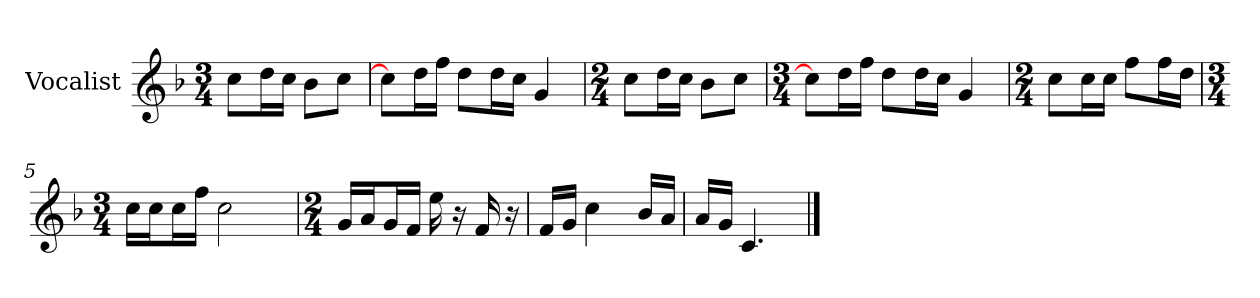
**kern
*part1
*staff1
*I"Vocalist
*k[b-]
*F:
*M3/4
=
8ccL
16ddL
16ccJJ
8b-L
8ccJ
=1
8ccL]
16ddL
16ffJJ
8ddL
16ddL
16ccJJ
4g
=2
*M2/4
8ccL
16ddL
16ccJJ
8b-L
8ccJ
=3
*M3/4
8ccL]
16ddL
16ffJJ
8ddL
16ddL
16ccJJ
4g
=4
*M2/4
8ccL
16ccL
16ccJJ
8ffL
16ffL
16ddJJ
=5
*M3/4
16ccLL
16ccJ
16ccL
16ffJJ
2cc
=6
*M2/4
16gLL
16aJ
16gL
16fJJ
16ee
16r
16f
16r
=7
16fLL
16gJJ
4cc
16b-LL
16aJJ
=8
16aLL
16gJJ
4.c
==
*-
